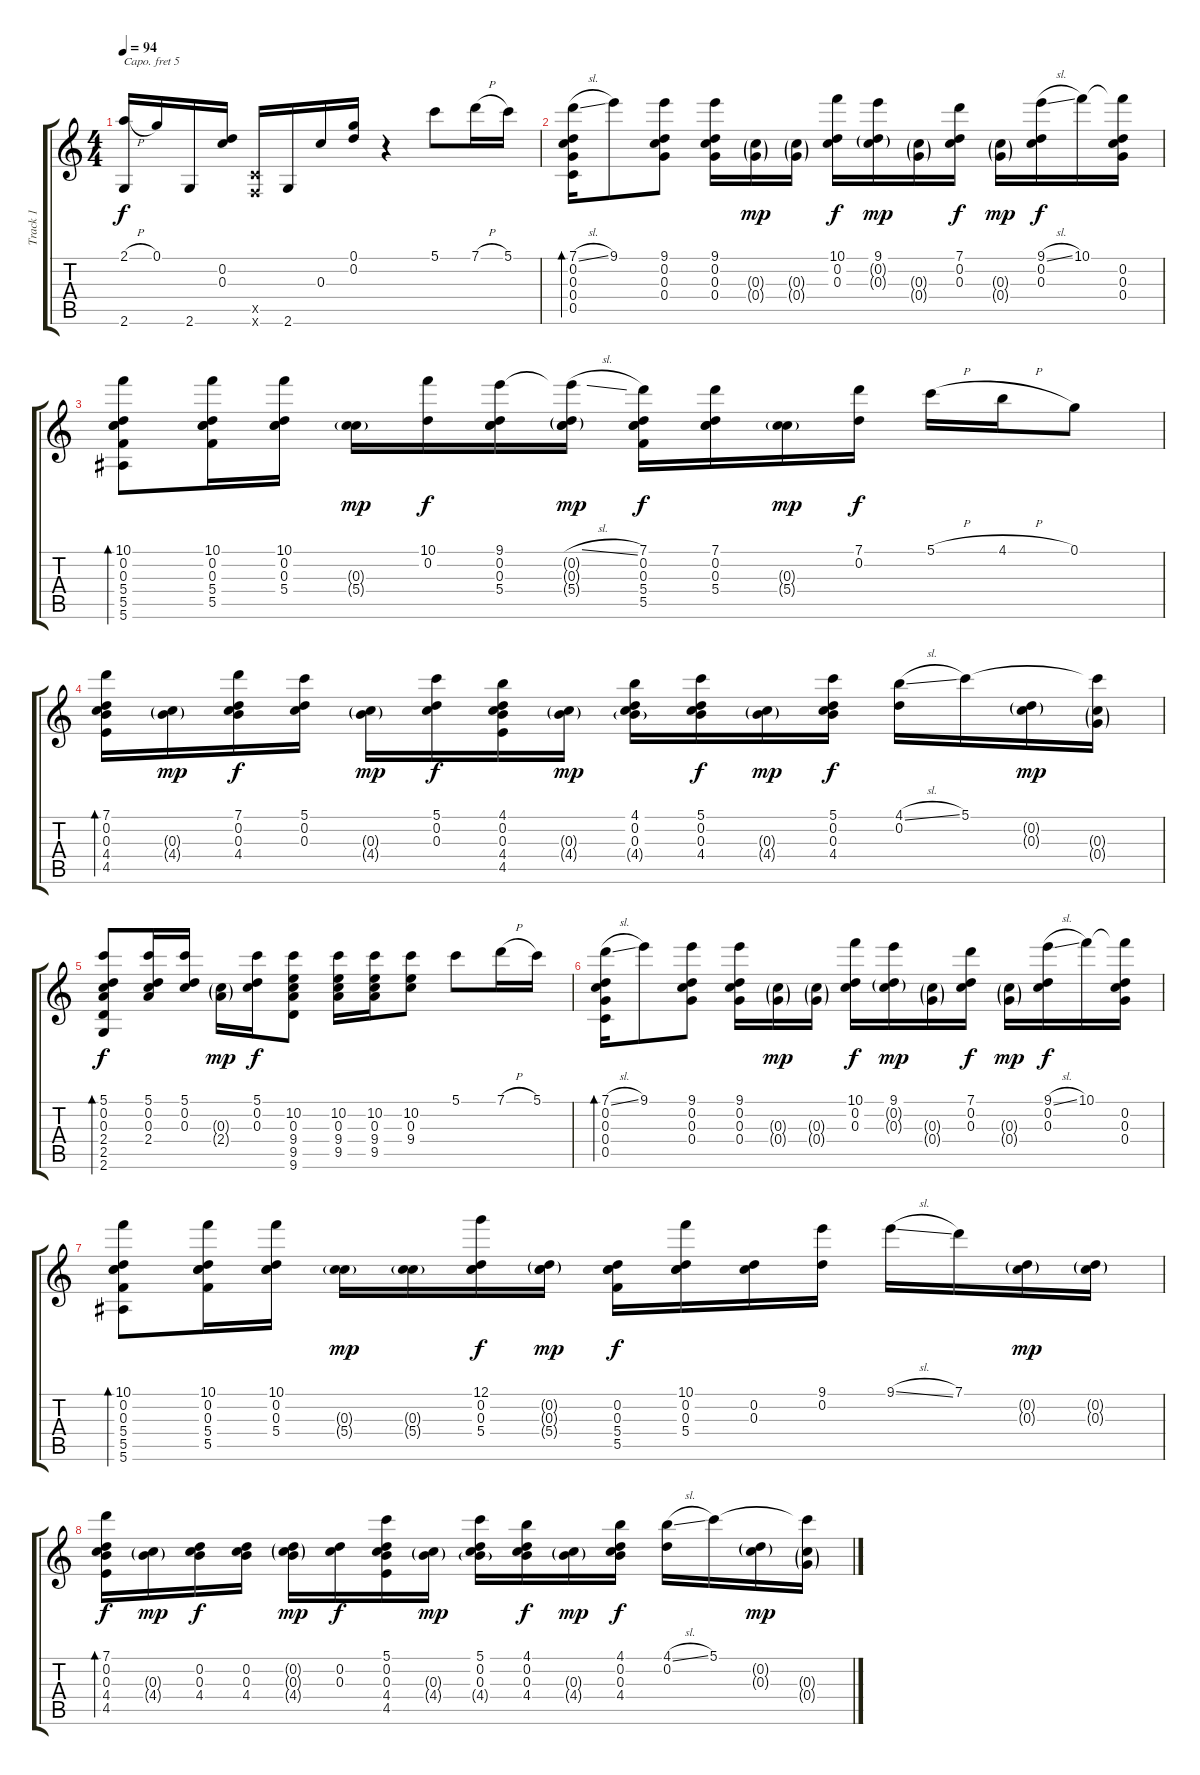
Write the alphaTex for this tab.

\track ("Track 1" "Track 1") {instrument acousticguitarsteel}
\staff {score tabs}
\capo 5
\tuning (D4 A3 G3 D3 G2 C2) {hide}
\ts (4 4)
\tempo 94
\clef g2
\ks c
(2.1{h} 2.6).16{dy f} 0.1.16 2.6.16 (0.2 0.3).16 (0.5{x} 0.6{x}).16 2.6.16 0.3.16 (0.1 0.2).16 r.4 5.1.8 7.1{h}.16 5.1.16 |
(7.1{sl} 0.2 0.3 0.4 0.5).16{bd 60} 9.1.8 (9.1 0.2 0.3 0.4).8 (9.1 0.2 0.3 0.4).16 (0.3{g} 0.4{g}).16{dy mp} (0.3{g} 0.4{g}).16 (10.1 0.2 0.3).16{dy f} (9.1 0.2{g} 0.3{g}).16{dy mp} (0.3{g} 0.4{g}).16 (7.1 0.2 0.3).16{dy f} (0.3{g} 0.4{g}).16{dy mp} (9.1{sl} 0.2 0.3).16{dy f} 10.1.16 (10.1{t} 0.2 0.3 0.4).16 |
(10.1 0.2 0.3 5.4 5.5 5.6).8{bd 60} (10.1 0.2 0.3 5.4 5.5).16 (10.1 0.2 0.3 5.4).16 (0.3{g} 5.4{g}).16{dy mp} (10.1 0.2).16{dy f} (9.1 0.2 0.3 5.4).16 (9.1{sl t} 0.2{g} 0.3{g} 5.4{g}).16{dy mp} (7.1 0.2 0.3 5.4 5.5).16{dy f} (7.1 0.2 0.3 5.4).16 (0.3{g} 5.4{g}).16{dy mp} (7.1 0.2).16{dy f} 5.1{h}.16 4.1{h}.16 0.1.8 |
(7.1 0.2 0.3 4.4 4.5).16{bd 60} (0.3{g} 4.4{g}).16{dy mp} (7.1 0.2 0.3 4.4).16{dy f} (5.1 0.2 0.3).16 (0.3{g} 4.4{g}).16{dy mp} (5.1 0.2 0.3).16{dy f} (4.1 0.2 0.3 4.4 4.5).16 (0.3{g} 4.4{g}).16{dy mp} (4.1 0.2 0.3 4.4{g}).16 (5.1 0.2 0.3 4.4).16{dy f} (0.3{g} 4.4{g}).16{dy mp} (5.1 0.2 0.3 4.4).16{dy f} (4.1{sl} 0.2).16 5.1.16 (0.2{g} 0.3{g}).16{dy mp} (5.1{t} 0.3{g} 0.4{g}).16 |
(5.1 0.2 0.3 2.4 2.5 2.6).8{bd 60 dy f} (5.1 0.2 0.3 2.4).16 (5.1 0.2 0.3).16 (0.3{g} 2.4{g}).16{dy mp} (5.1 0.2 0.3).16{dy f} (10.2 0.3 9.4 9.5 9.6).8 (10.2 0.3 9.4 9.5).16 (10.2 0.3 9.4 9.5).16 (10.2 0.3 9.4).8 5.1.8 7.1{h}.16 5.1.16 |
(7.1{sl} 0.2 0.3 0.4 0.5).16{bd 60} 9.1.8 (9.1 0.2 0.3 0.4).8 (9.1 0.2 0.3 0.4).16 (0.3{g} 0.4{g}).16{dy mp} (0.3{g} 0.4{g}).16 (10.1 0.2 0.3).16{dy f} (9.1 0.2{g} 0.3{g}).16{dy mp} (0.3{g} 0.4{g}).16 (7.1 0.2 0.3).16{dy f} (0.3{g} 0.4{g}).16{dy mp} (9.1{sl} 0.2 0.3).16{dy f} 10.1.16 (10.1{t} 0.2 0.3 0.4).16 |
(10.1 0.2 0.3 5.4 5.5 5.6).8{bd 60} (10.1 0.2 0.3 5.4 5.5).16 (10.1 0.2 0.3 5.4).16 (0.3{g} 5.4{g}).16{dy mp} (0.3{g} 5.4{g}).16 (12.1 0.2 0.3 5.4).16{dy f} (0.2{g} 0.3{g} 5.4{g}).16{dy mp} (0.2 0.3 5.4 5.5).16{dy f} (10.1 0.2 0.3 5.4).16 (0.2 0.3).16 (9.1 0.2).16 9.1{sl}.16 7.1.16 (0.2{g} 0.3{g}).16{dy mp} (0.2{g} 0.3{g}).16 |
(7.1 0.2 0.3 4.4 4.5).16{bd 60 dy f} (0.3{g} 4.4{g}).16{dy mp} (0.2 0.3 4.4).16{dy f} (0.2 0.3 4.4).16 (0.2{g} 0.3{g} 4.4{g}).16{dy mp} (0.2 0.3).16{dy f} (5.1 0.2 0.3 4.4 4.5).16 (0.3{g} 4.4{g}).16{dy mp} (5.1 0.2 0.3 4.4{g}).16 (4.1 0.2 0.3 4.4).16{dy f} (0.3{g} 4.4{g}).16{dy mp} (4.1 0.2 0.3 4.4).16{dy f} (4.1{sl} 0.2).16 5.1.16 (0.2{g} 0.3{g}).16{dy mp} (5.1{t} 0.3{g} 0.4{g}).16
